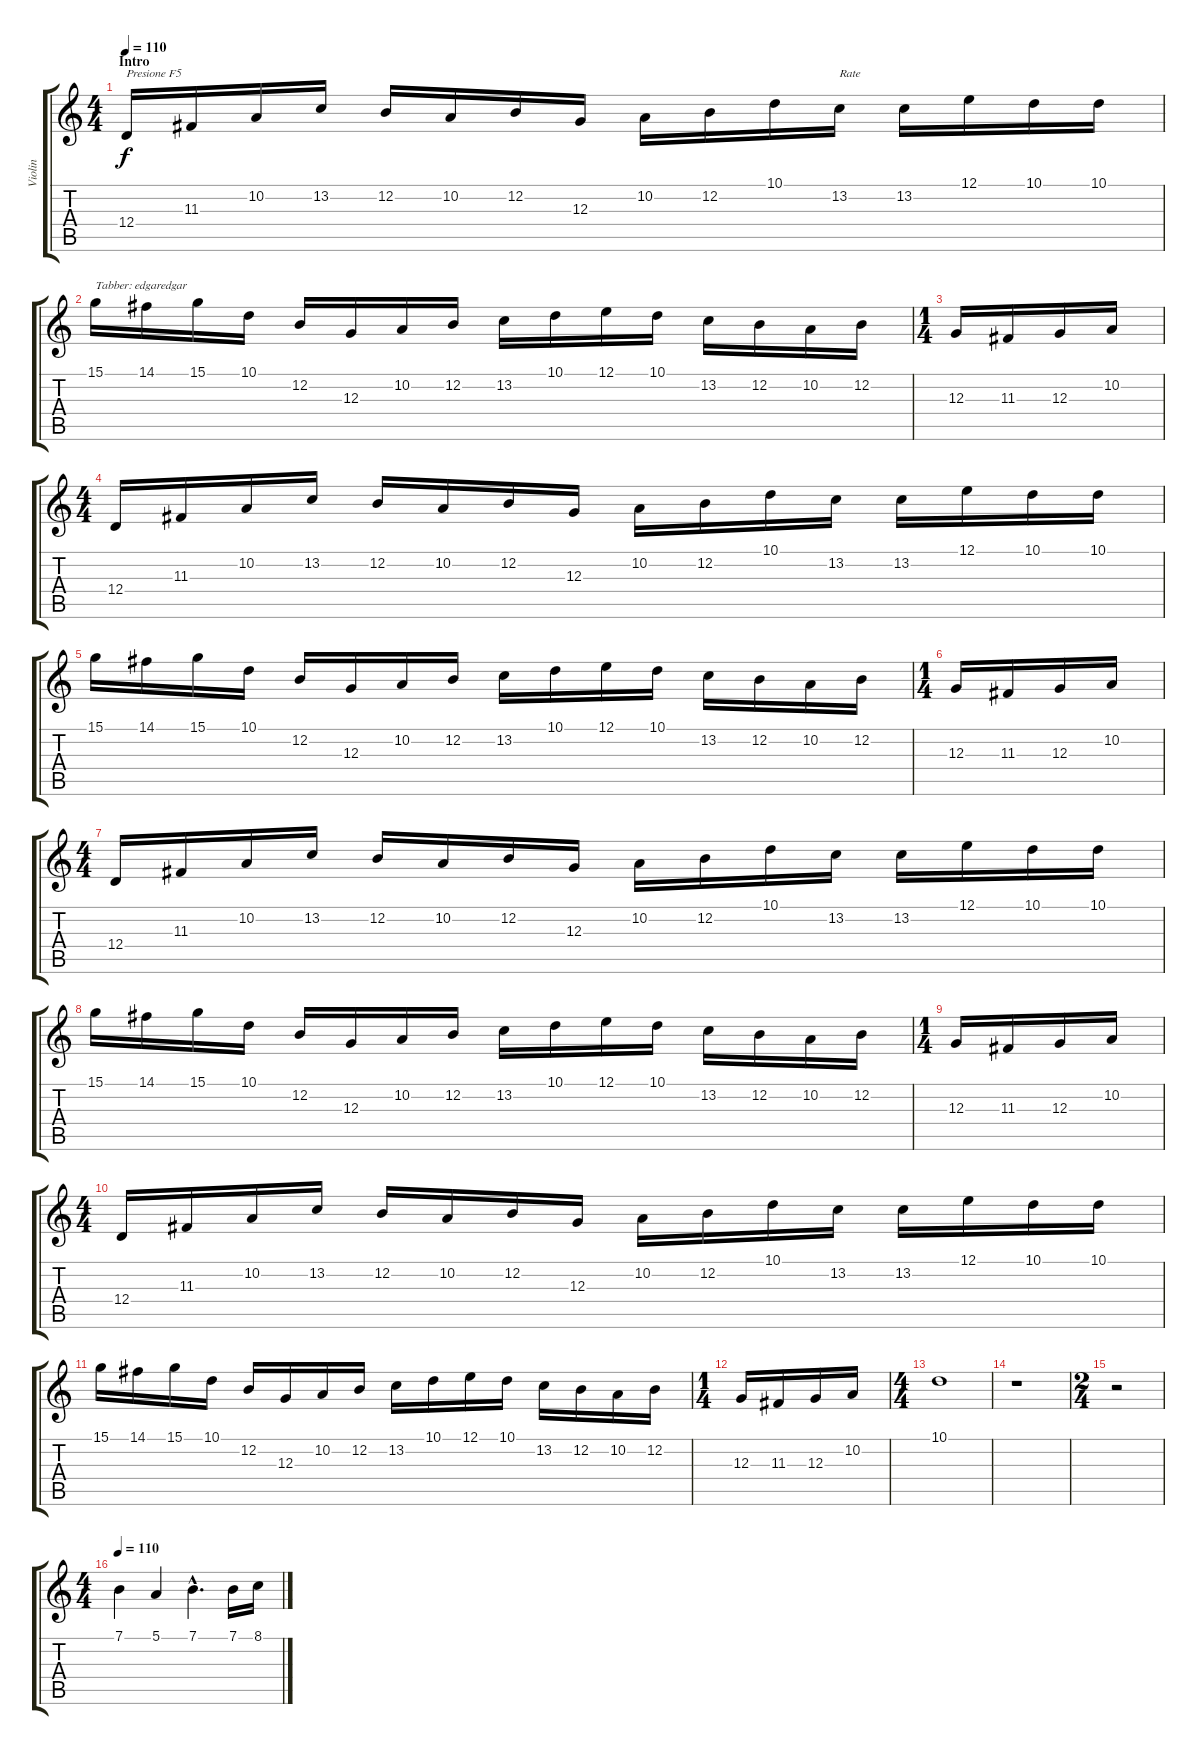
\track ("Violin" "Violin") {instrument violin}
\staff {score tabs}
\tuning (E4 B3 G3 D3 A2 E2) {hide}
\ts (4 4)
\section ("" "Intro")
\tempo 110
\clef g2
\ks c
12.4.16{txt "Presione F5" dy f instrument violin} 11.3.16 10.2.16 13.2.16 12.2.16 10.2.16 12.2.16 12.3.16 10.2.16 12.2.16 10.1.16 13.2.16{txt "Rate"} 13.2.16 12.1.16 10.1.16 10.1.16 |
15.1.16{txt "Tabber: edgaredgar"} 14.1.16 15.1.16 10.1.16 12.2.16 12.3.16 10.2.16 12.2.16 13.2.16 10.1.16 12.1.16 10.1.16 13.2.16 12.2.16 10.2.16 12.2.16 |
\ts (1 4)
12.3.16 11.3.16 12.3.16 10.2.16 |
\ts (4 4)
12.4.16 11.3.16 10.2.16 13.2.16 12.2.16 10.2.16 12.2.16 12.3.16 10.2.16 12.2.16 10.1.16 13.2.16 13.2.16 12.1.16 10.1.16 10.1.16 |
15.1.16 14.1.16 15.1.16 10.1.16 12.2.16 12.3.16 10.2.16 12.2.16 13.2.16 10.1.16 12.1.16 10.1.16 13.2.16 12.2.16 10.2.16 12.2.16 |
\ts (1 4)
12.3.16 11.3.16 12.3.16 10.2.16 |
\ts (4 4)
12.4.16 11.3.16 10.2.16 13.2.16 12.2.16 10.2.16 12.2.16 12.3.16 10.2.16 12.2.16 10.1.16 13.2.16 13.2.16 12.1.16 10.1.16 10.1.16 |
15.1.16 14.1.16 15.1.16 10.1.16 12.2.16 12.3.16 10.2.16 12.2.16 13.2.16 10.1.16 12.1.16 10.1.16 13.2.16 12.2.16 10.2.16 12.2.16 |
\ts (1 4)
12.3.16 11.3.16 12.3.16 10.2.16 |
\ts (4 4)
12.4.16 11.3.16 10.2.16 13.2.16 12.2.16 10.2.16 12.2.16 12.3.16 10.2.16 12.2.16 10.1.16 13.2.16 13.2.16 12.1.16 10.1.16 10.1.16 |
15.1.16 14.1.16 15.1.16 10.1.16 12.2.16 12.3.16 10.2.16 12.2.16 13.2.16 10.1.16 12.1.16 10.1.16 13.2.16 12.2.16 10.2.16 12.2.16 |
\ts (1 4)
12.3.16 11.3.16 12.3.16 10.2.16 |
\ts (4 4)
10.1.1 |
r.1 |
\ts (2 4)
r.2 |
\ts (4 4)
\tempo 110
7.1.4 5.1.4 7.1{hac}.4{d} 7.1.16 8.1.16
